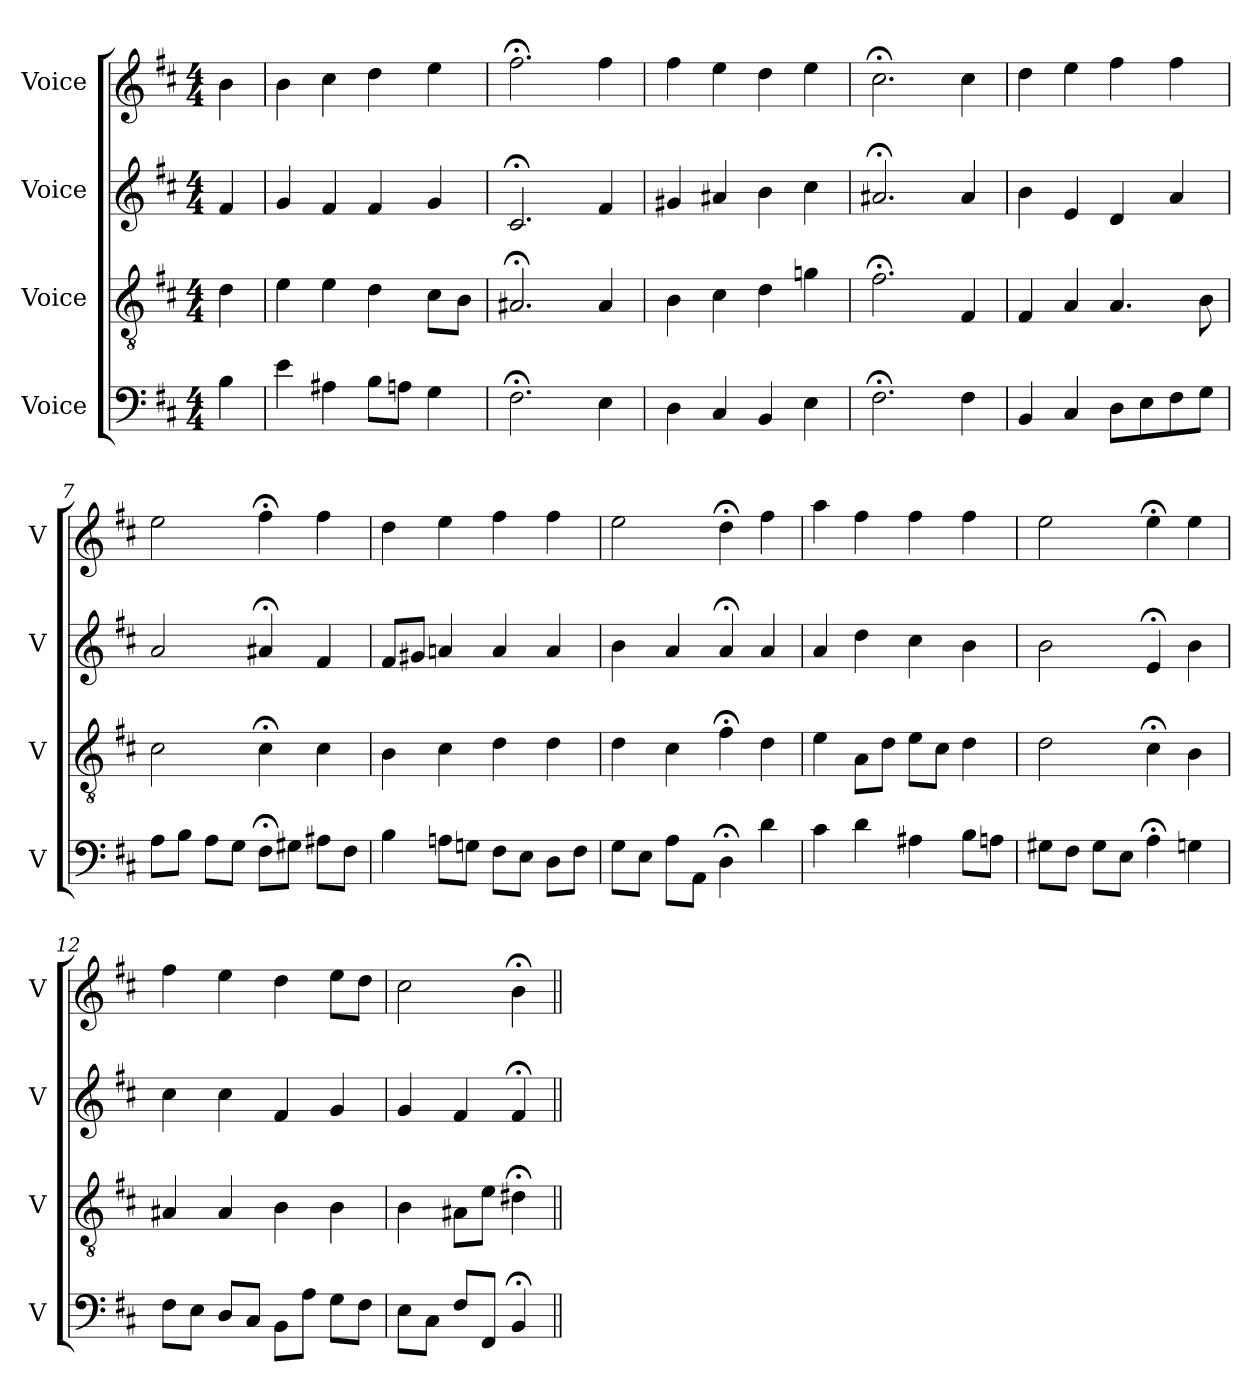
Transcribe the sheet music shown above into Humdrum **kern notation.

**kern	**kern	**kern	**kern
*part4	*part3	*part2	*part1
*staff4	*staff3	*staff2	*staff1
*I"Voice	*I"Voice	*I"Voice	*I"Voice
*I'V	*I'V	*I'V	*I'V
*clefF4	*clefGv2	*clefG2	*clefG2
*k[f#c#]	*k[f#c#]	*k[f#c#]	*k[f#c#]
*M4/4	*M4/4	*M4/4	*M4/4
*MM100	*MM100	*MM100	*MM100
=1	=1	=1	=1
4B\	4d\	4f#/	4b\
=2	=2	=2	=2
4e\	4e\	4g/	4b\
4A#X\	4e\	4f#/	4cc#\
8B\L	4d\	4f#/	4dd\
8An\J	.	.	.
4G\	8c#\L	4g/	4ee\
.	8B\J	.	.
=3	=3	=3	=3
2.F#;\	2.A#X;/	2.c#;/	2.ff#;\
4E\	4A#/	4f#/	4ff#\
=4	=4	=4	=4
4D\	4B\	4g#X/	4ff#\
4C#/	4c#\	4a#X/	4ee\
4BB/	4d\	4b\	4dd\
4E\	4gn\	4cc#\	4ee\
=5	=5	=5	=5
2.F#;\	2.f#;\	2.a#X;/	2.cc#;\
4F#\	4F#/	4a#/	4cc#\
=6	=6	=6	=6
4BB/	4F#/	4b\	4dd\
4C#/	4A/	4e/	4ee\
8D\L	4.A/	4d/	4ff#\
8E\	.	.	.
8F#\	.	4a/	4ff#\
8G\J	8B\	.	.
=7	=7	=7	=7
8A\L	2c#\	2a/	2ee\
8B\J	.	.	.
8A\L	.	.	.
8G\J	.	.	.
8F#;\L	4c#;\	4a#X;/	4ff#;\
8G#X\J	.	.	.
8A#X\L	4c#\	4f#/	4ff#\
8F#\J	.	.	.
!!LO:LB:g=z
=8	=8	=8	=8
4B\	4B\	8f#/L	4dd\
.	.	8g#X/J	.
8An\L	4c#\	4an/	4ee\
8Gn\J	.	.	.
8F#\L	4d\	4a/	4ff#\
8E\J	.	.	.
8D\L	4d\	4a/	4ff#\
8F#\J	.	.	.
=9	=9	=9	=9
8G\L	4d\	4b\	2ee\
8E\J	.	.	.
8A\L	4c#\	4a/	.
8AA\J	.	.	.
4D;\	4f#;\	4a;/	4dd;\
4d\	4d\	4a/	4ff#\
=10	=10	=10	=10
4c#\	4e\	4a/	4aa\
4d\	8A\L	4dd\	4ff#\
.	8d\J	.	.
4A#X\	8e\L	4cc#\	4ff#\
.	8c#\J	.	.
8B\L	4d\	4b\	4ff#\
8An\J	.	.	.
=11	=11	=11	=11
8G#X\L	2d\	2b\	2ee\
8F#\J	.	.	.
8G#\L	.	.	.
8E\J	.	.	.
4A;\	4c#;\	4e;/	4ee;\
4Gn\	4B\	4b\	4ee\
=12	=12	=12	=12
8F#\L	4A#X/	4cc#\	4ff#\
8E\J	.	.	.
8D/L	4A#/	4cc#\	4ee\
8C#/J	.	.	.
8BB\L	4B\	4f#/	4dd\
8A\J	.	.	.
8G\L	4B\	4g/	8ee\L
8F#\J	.	.	8dd\J
!!LO:LB:g=z
=13	=13	=13	=13
8E\L	4B\	4g/	2cc#\
8C#\J	.	.	.
8F#/L	8A#X\L	4f#/	.
8FF#/J	8e\J	.	.
4BB;/	4d#X;\	4f#;/	4b;\
=||	=||	=||	=||
*-	*-	*-	*-
